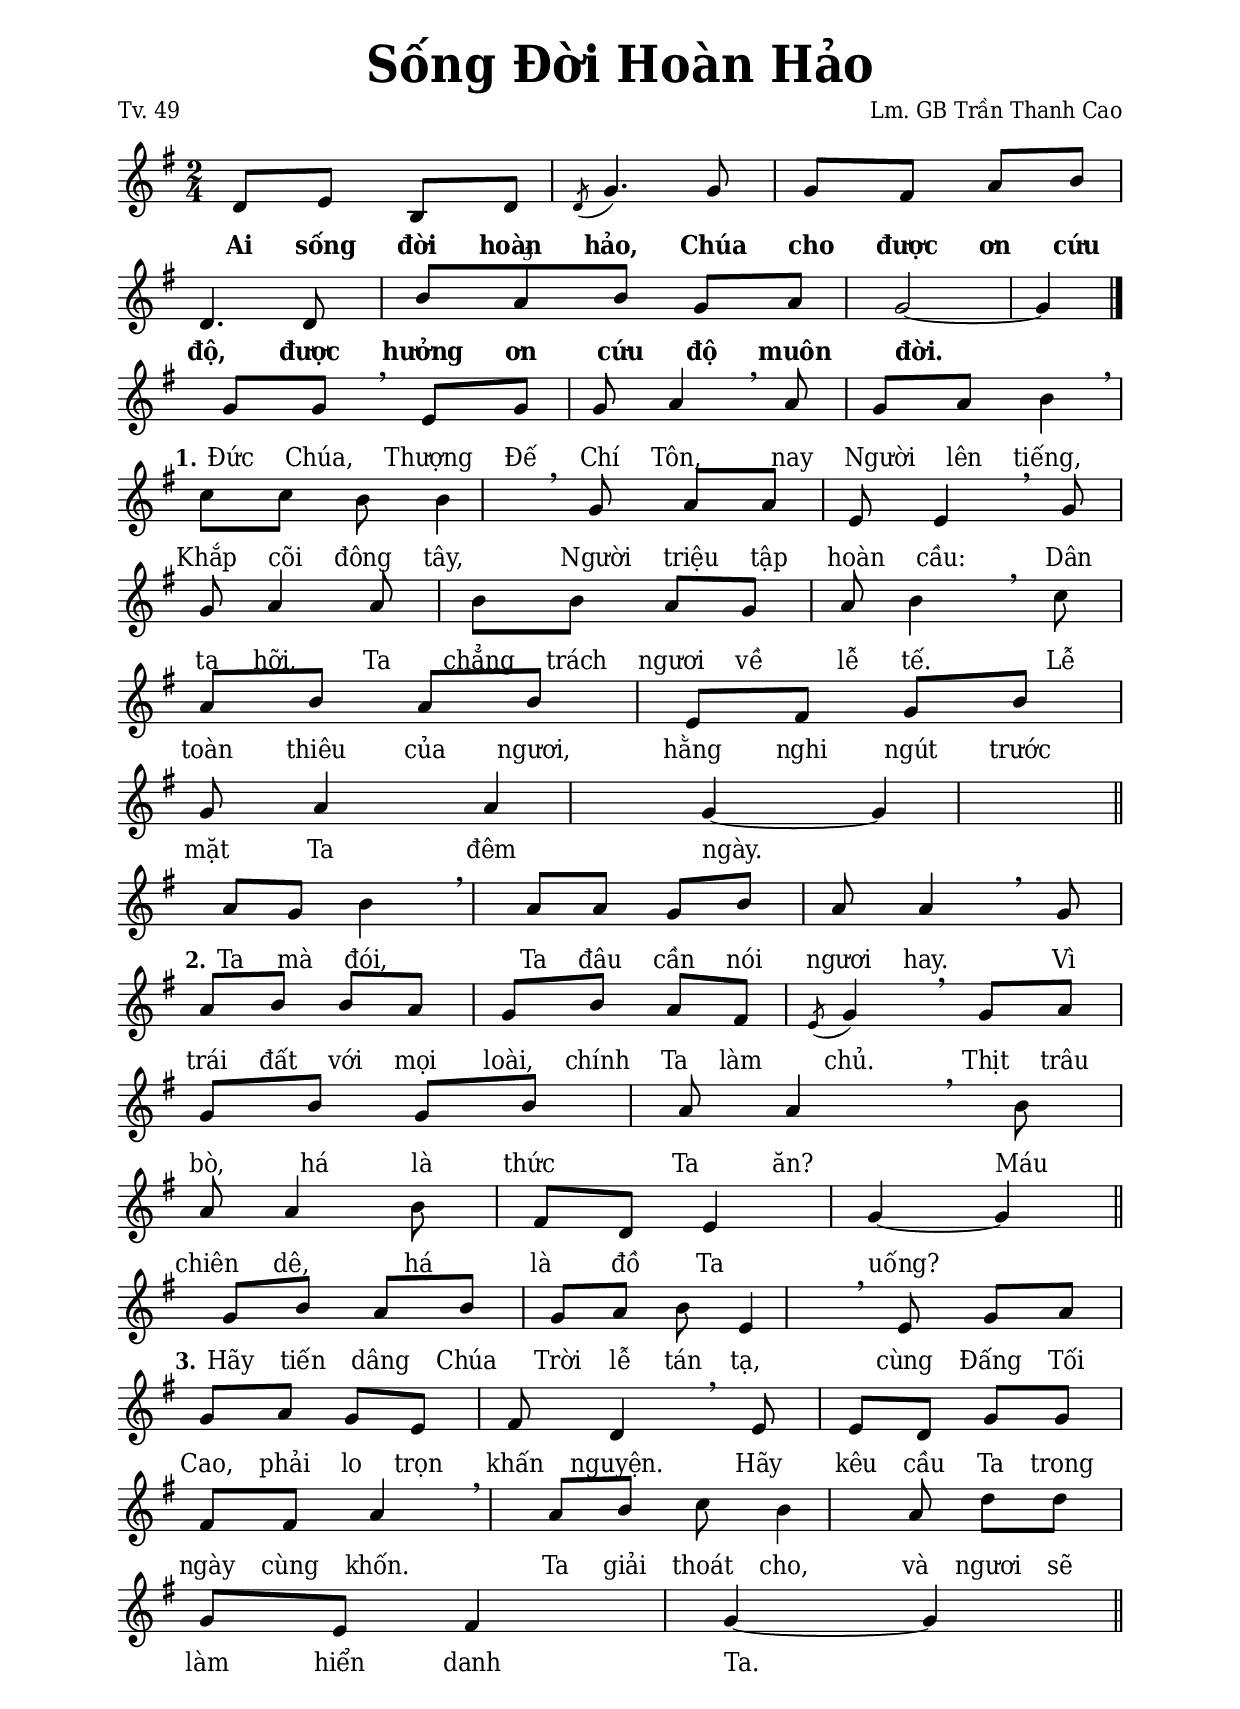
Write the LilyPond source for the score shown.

% Cài đặt chung
\version "2.22.1"
\include "english.ly"

\header {
  title = \markup { \fontsize #3 "Sống Đời Hoàn Hảo" }
  poet = "Tv. 49"
  composer = "Lm. GB Trần Thanh Cao"
  arranger = " "
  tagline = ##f
}

% Nhạc điệp khúc
nhacDiepKhuc= \relative c' {
  <>^\markup { \halign #35 " " }
  d8 e b d |
  \acciaccatura d8 g4. g8 |
  g fs a b |
  d,4. d8 |
  \tuplet 3/2 { b'8 a
  \once \override NoteColumn.X-offset = 5 b } g a |
  g2 ~ |
  g4 \bar "|."
}

% Nhạc phiên khúc
nhacPhienKhucMot = \relative c'' {
  g8 g \breathe
  e g g a4 \breathe
  a8 g a b4 \breathe
  c8 c b b4 \breathe
  g8 a a e e4 \breathe
  g8 g a4 a8 b b a g a b4 \breathe
  c8 a b a b e, fs g b g a4 a g ~ g \bar "||"
}

nhacPhienKhucHai = \relative c'' {
  a8 g b4 \breathe
  a8 a g b a a4 \breathe
  g8 a b b a g b a fs \acciaccatura e8 g4 \breathe
  g8 a g b g b a a4 \breathe
  b8 a a4 b8 fs d e4 g ~ g \bar "||"
}

nhacPhienKhucBa = \relative c'' {
  g8 b a b g a b e,4 \breathe
  e8 g a g a g e fs d4 \breathe
  e8 e d g g fs fs a4 \breathe
  a8 b c b4 a8 d d g, e fs4 g ~ g \bar "||"
}

% Lời điệp khúc
loiDiepKhuc = \lyricmode {
  Ai sống đời hoàn hảo,
  Chúa cho được ơn cứu độ,
  được hưởng ơn cứu độ muôn đời.
}

% Lời phiên khúc
loiPhienKhucMot = \lyricmode {
  \set stanza = #"1."
  Đức Chúa, Thượng Đế Chí Tôn,
  nay Người lên tiếng,
  Khắp cõi đông tây,
  Người triệu tập hoàn cầu:
  Dân ta hỡi, Ta chẳng trách ngươi về lễ tế.
  Lễ toàn thiêu của ngươi,
  hằng nghi ngút trước mặt Ta đêm ngày.
}

loiPhienKhucHai = \lyricmode {
  \set stanza = #"2."
  Ta mà đói, Ta đâu cần nói ngươi hay.
  Vì trái đất với mọi loài,
  chính Ta làm chủ.
  Thịt trâu bò, há là thức Ta ăn?
  Máu chiên dê, há là đồ Ta uống?
}

loiPhienKhucBa = \lyricmode {
  \set stanza = #"3."
  Hãy tiến dâng Chúa Trời lễ tán tạ,
  cùng Đấng Tối Cao, phải lo trọn khấn nguyện.
  Hãy kêu cầu Ta trong ngày cùng khốn.
  Ta giải thoát cho, và ngươi sẽ làm hiển danh Ta.
}


% Dàn trang
\paper {
  #(set-paper-size "a4")
  top-margin = 10\mm
  bottom-margin = 10\mm
  left-margin = 20\mm
  right-margin = 20\mm
  indent = #0
  #(define fonts
    (make-pango-font-tree
      "Deja Vu Serif Condensed"
      "Deja Vu Serif Condensed"
      "Deja Vu Serif Condensed"
      (/ 20 20)))
  page-count = #1
  system-system-spacing = #'((basic-distance . 11.5)
                             (minimum-distance . 11.5)
                             (padding . 1))
  score-system-spacing = #'((basic-distance . 11.5)
                             (minimum-distance . 11.5)
                             (padding . 1))
}

% Thiết lập tông và nhịp
TongNhip = { \key g \major \time 2/4 }

\score {
  \new ChoirStaff <<
    \new Staff = diepKhuc \with {
        \consists "Merge_rests_engraver"
        %\magnifyStaff #(magstep +1)
      }
      <<
      \new Voice = beSop {
        \TongNhip \nhacDiepKhuc
      }
    >>
    \new Lyrics \with {
          \override VerticalAxisGroup.
            nonstaff-relatedstaff-spacing.padding = #1
          \override VerticalAxisGroup.
            nonstaff-unrelatedstaff-spacing.padding = #1
        }
        \lyricsto beSop \loiDiepKhuc
  >>
  \layout {
    \override Lyrics.LyricText.font-series = #'bold
    %\override Lyrics.LyricText.font-size = #+2
    \override Lyrics.LyricSpace.minimum-distance = #4
    \override Score.BarNumber.break-visibility = ##(#f #f #f)
    \override Score.SpacingSpanner.uniform-stretching = ##t
  }
}

\score {
  \new ChoirStaff <<
    \new Staff = phienKhuc \with {
        %\magnifyStaff #(magstep +1)
      }
      <<
      \new Voice = beSop {
        \TongNhip \nhacPhienKhucMot
      }
    >>
    \new Lyrics \with {
          \override VerticalAxisGroup.
            nonstaff-relatedstaff-spacing.padding = #1
          \override VerticalAxisGroup.
            nonstaff-unrelatedstaff-spacing.padding = #1
        }
        \lyricsto beSop \loiPhienKhucMot
  >>
  \layout {
    \override Staff.TimeSignature.transparent = ##t
    %\override Lyrics.LyricText.font-size = #+2
    \override Lyrics.LyricSpace.minimum-distance = #3
    \override Score.BarNumber.break-visibility = ##(#f #f #f)
    \override Score.SpacingSpanner.uniform-stretching = ##t
    \set Score.barAlways = ##t
    \set Score.defaultBarType = ""
  }
}

\score {
  \new ChoirStaff <<
    \new Staff = phienKhuc \with {
        %\magnifyStaff #(magstep +1)
      }
      <<
      \new Voice = beSop {
        \key g \major \time 2/4 \nhacPhienKhucHai
      }
    >>
    \new Lyrics \with {
          \override VerticalAxisGroup.
            nonstaff-relatedstaff-spacing.padding = #1.2
          \override VerticalAxisGroup.
            nonstaff-unrelatedstaff-spacing.padding = #1
        }
        \lyricsto beSop \loiPhienKhucHai
  >>
  \layout {
    \override Staff.TimeSignature.transparent = ##t
    %\override Lyrics.LyricText.font-size = #+2
    \override Lyrics.LyricSpace.minimum-distance = #3
    \override Score.BarNumber.break-visibility = ##(#f #f #f)
    \override Score.SpacingSpanner.uniform-stretching = ##t
    \set Score.barAlways = ##t
    \set Score.defaultBarType = ""
  }
}

\score {
  \new ChoirStaff <<
    \new Staff = phienKhuc \with {
        %\magnifyStaff #(magstep +1)
      }
      <<
      \new Voice = beSop {
        \key g \major \time 2/4 \nhacPhienKhucBa
      }
    >>
    \new Lyrics \with {
          \override VerticalAxisGroup.
            nonstaff-relatedstaff-spacing.padding = #1
          \override VerticalAxisGroup.
            nonstaff-unrelatedstaff-spacing.padding = #1
        }
        \lyricsto beSop \loiPhienKhucBa
  >>
  \layout {
    \override Staff.TimeSignature.transparent = ##t
    %\override Lyrics.LyricText.font-size = #+2
    \override Lyrics.LyricSpace.minimum-distance = #2.5
    \override Score.BarNumber.break-visibility = ##(#f #f #f)
    \override Score.SpacingSpanner.uniform-stretching = ##t
    \set Score.barAlways = ##t
    \set Score.defaultBarType = ""
  }
}
